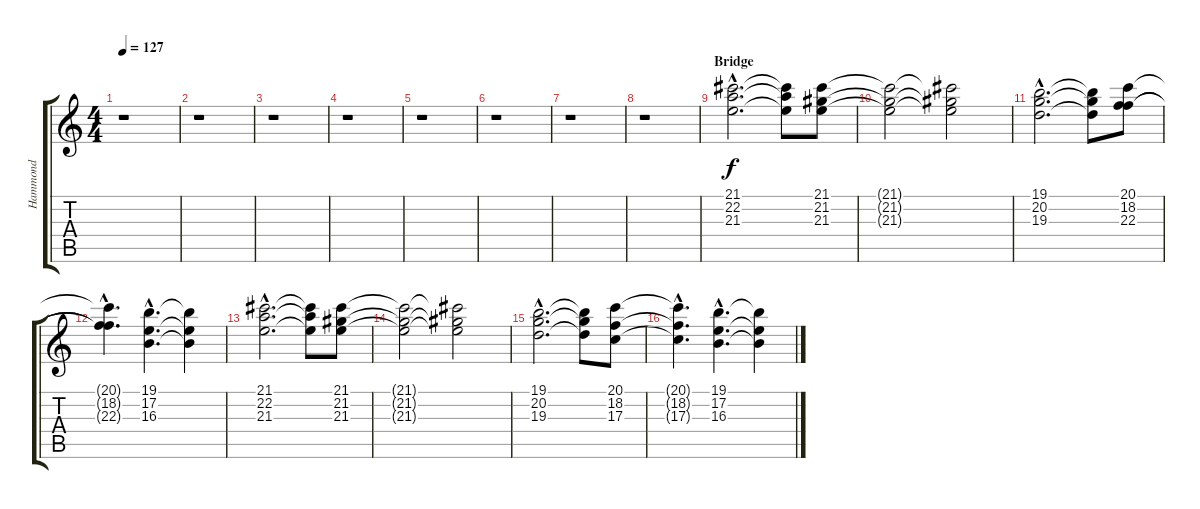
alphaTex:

\track ("Hammond" "Hammond") {instrument drawbarorgan}
\staff {score tabs}
\tuning (E4 B3 G3 D3 A2 E2) {hide}
\ts (4 4)
\tempo 127
\clef g2
\ks c
r.1{dy f} |
r.1 |
r.1 |
r.1 |
r.1 |
r.1 |
r.1 |
r.1 |
\section ("" "Bridge")
(21.1{hac} 22.2{hac} 21.3{hac}).2{d} (21.1{t} 22.2{t} 21.3{t}).8 (21.1 21.2 21.3).8 |
(21.1{t} 21.2{t} 21.3{t}).2 (21.1{t} 21.2{t} 21.3{t}).2 |
(19.1{hac} 20.2{hac} 19.3{hac}).2{d} (19.1{t} 20.2{t} 19.3{t}).8 (20.1 18.2 22.3).8 |
(20.1{hac t} 18.2{hac t} 22.3{hac t}).4{d} (19.1{hac} 17.2{hac} 16.3{hac}).4{d} (19.1{t} 17.2{t} 16.3{t}).4 |
(21.1{hac} 22.2{hac} 21.3{hac}).2{d} (21.1{t} 22.2{t} 21.3{t}).8 (21.1 21.2 21.3).8 |
(21.1{t} 21.2{t} 21.3{t}).2 (21.1{t} 21.2{t} 21.3{t}).2 |
(19.1{hac} 20.2{hac} 19.3{hac}).2{d} (19.1{t} 20.2{t} 19.3{t}).8 (20.1 18.2 17.3).8 |
(20.1{hac t} 18.2{hac t} 17.3{hac t}).4{d} (19.1{hac} 17.2{hac} 16.3{hac}).4{d} (19.1{t} 17.2{t} 16.3{t}).4
